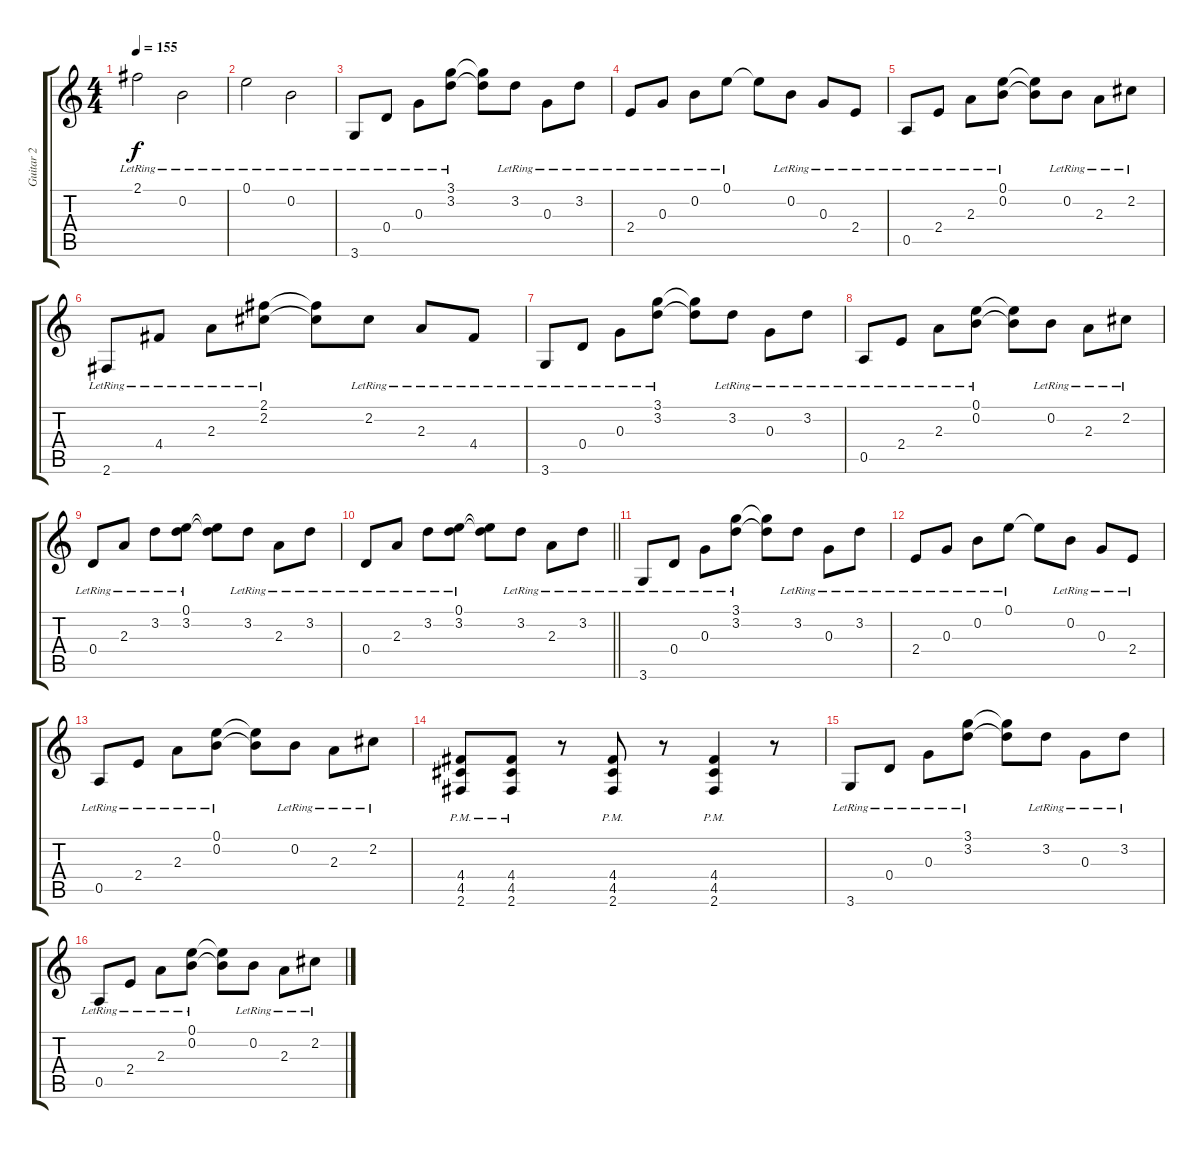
\track ("Guitar 2" "Guitar 2") {instrument overdrivenguitar}
\staff {score tabs}
\tuning (E4 B3 G3 D3 A2 E2) {hide}
\ts (4 4)
\tempo 155
\clef g2
\ks c
2.1{lr}.2{dy f} 0.2{lr}.2 |
0.1{lr}.2 0.2{lr}.2 |
3.6{lr}.8 0.4{lr}.8 0.3{lr}.8 (3.1{lr} 3.2{lr}).8 (3.1{t} 3.2{t}).8 3.2{lr}.8 0.3{lr}.8 3.2{lr}.8 |
2.4{lr}.8 0.3{lr}.8 0.2{lr}.8 0.1{lr}.8 0.1{t}.8 0.2{lr}.8 0.3{lr}.8 2.4{lr}.8 |
0.5{lr}.8 2.4{lr}.8 2.3{lr}.8 (0.1{lr} 0.2{lr}).8 (0.1{t} 0.2{t}).8 0.2{lr}.8 2.3{lr}.8 2.2{lr}.8 |
2.6{lr}.8 4.4{lr}.8 2.3{lr}.8 (2.1{lr} 2.2{lr}).8 (2.1{t} 2.2{t}).8 2.2{lr}.8 2.3{lr}.8 4.4{lr}.8 |
3.6{lr}.8 0.4{lr}.8 0.3{lr}.8 (3.1{lr} 3.2{lr}).8 (3.1{t} 3.2{t}).8 3.2{lr}.8 0.3{lr}.8 3.2{lr}.8 |
0.5{lr}.8 2.4{lr}.8 2.3{lr}.8 (0.1{lr} 0.2{lr}).8 (0.1{t} 0.2{t}).8 0.2{lr}.8 2.3{lr}.8 2.2{lr}.8 |
0.4{lr}.8 2.3{lr}.8 3.2{lr}.8 (0.1{lr} 3.2{lr}).8 (0.1{t} 3.2{t}).8 3.2{lr}.8 2.3{lr}.8 3.2{lr}.8 |
\barLineRight lightlight
0.4{lr}.8 2.3{lr}.8 3.2{lr}.8 (0.1{lr} 3.2{lr}).8 (0.1{t} 3.2{t}).8 3.2{lr}.8 2.3{lr}.8 3.2{lr}.8 |
3.6{lr}.8 0.4{lr}.8 0.3{lr}.8 (3.1{lr} 3.2{lr}).8 (3.1{t} 3.2{t}).8 3.2{lr}.8 0.3{lr}.8 3.2{lr}.8 |
2.4{lr}.8 0.3{lr}.8 0.2{lr}.8 0.1{lr}.8 0.1{t}.8 0.2{lr}.8 0.3{lr}.8 2.4{lr}.8 |
0.5{lr}.8 2.4{lr}.8 2.3{lr}.8 (0.1{lr} 0.2{lr}).8 (0.1{t} 0.2{t}).8 0.2{lr}.8 2.3{lr}.8 2.2{lr}.8 |
(4.4{pm} 4.5{pm} 2.6{pm}).8 (4.4{pm} 4.5{pm} 2.6{pm}).8 r.8 (4.4{pm} 4.5{pm} 2.6{pm}).8 r.8 (4.4{pm} 4.5{pm} 2.6{pm}).4 r.8 |
3.6{lr}.8 0.4{lr}.8 0.3{lr}.8 (3.1{lr} 3.2{lr}).8 (3.1{t} 3.2{t}).8 3.2{lr}.8 0.3{lr}.8 3.2{lr}.8 |
0.5{lr}.8 2.4{lr}.8 2.3{lr}.8 (0.1{lr} 0.2{lr}).8 (0.1{t} 0.2{t}).8 0.2{lr}.8 2.3{lr}.8 2.2{lr}.8
